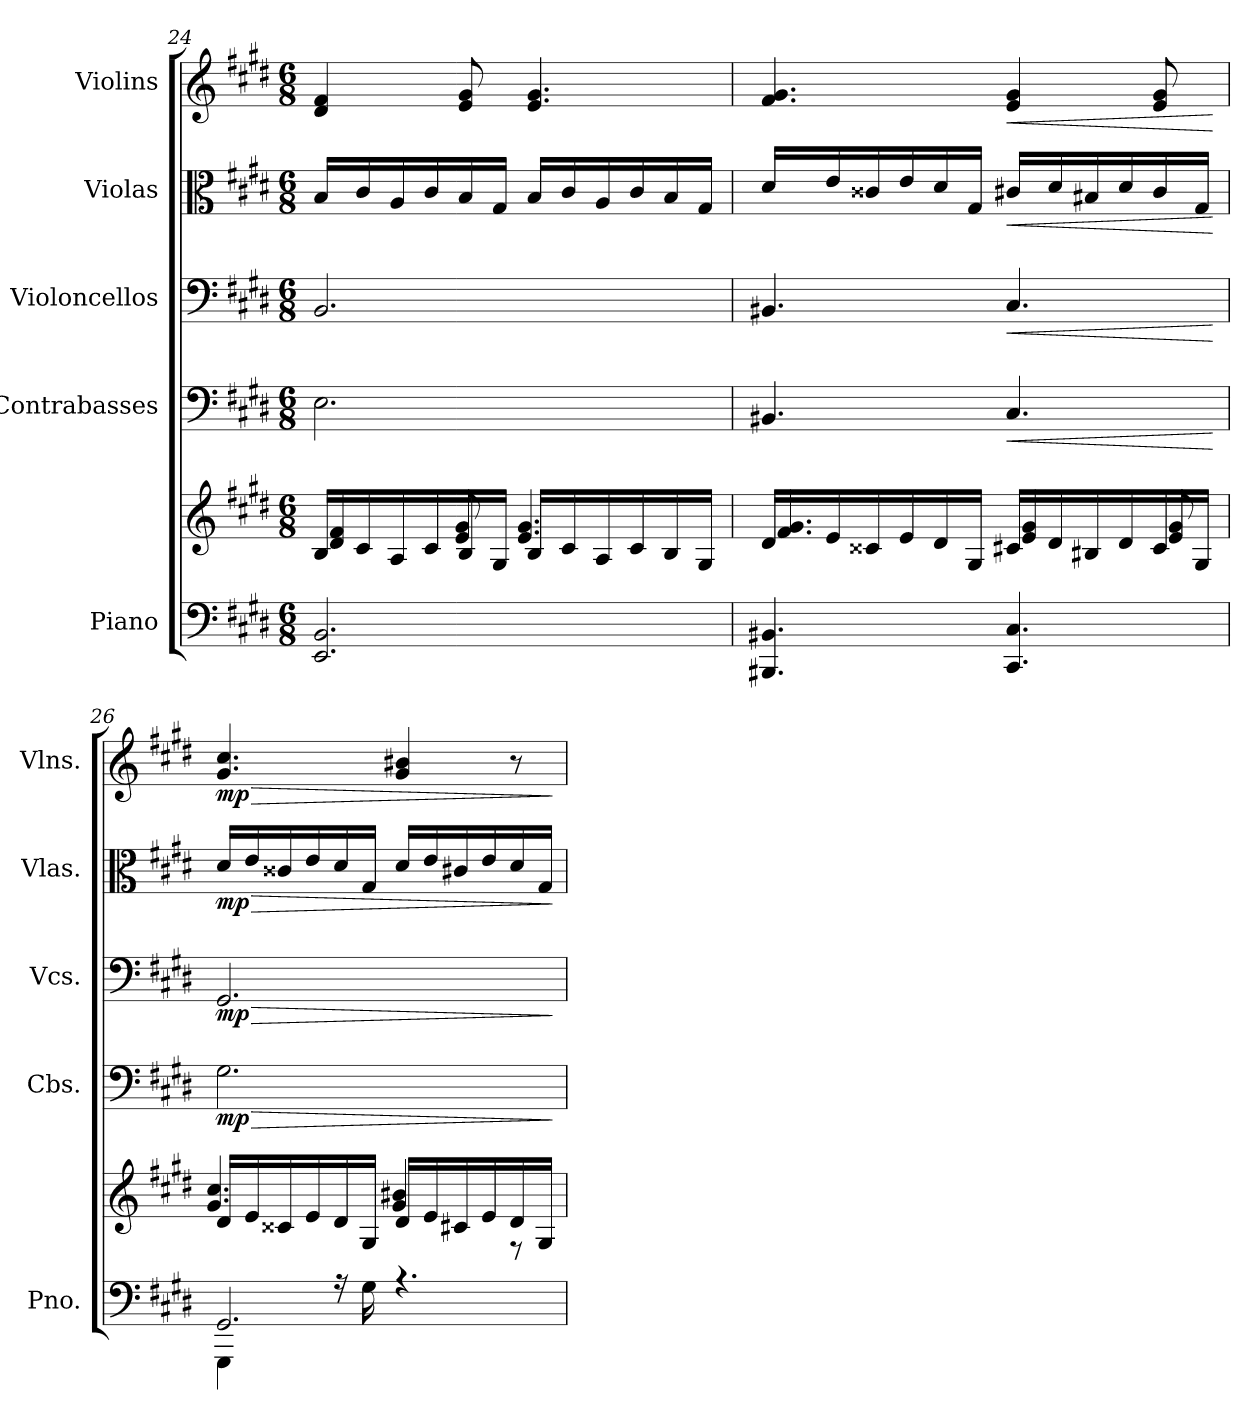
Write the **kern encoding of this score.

**kern	**kern	**kern	**dynam	**kern	**dynam	**kern	**dynam	**kern	**dynam
*part5	*part5	*part4	*part4	*part3	*part3	*part2	*part2	*part1	*part1
*staff6	*staff5	*staff4	*staff4	*staff3	*staff3	*staff2	*staff2	*staff1	*staff1
*I"Piano	*	*I"Contrabasses	*	*I"Violoncellos	*	*I"Violas	*	*I"Violins	*
*I'Pno.	*	*I'Cbs.	*	*I'Vcs.	*	*I'Vlas.	*	*I'Vlns.	*
*clefF4	*clefG2	*clefF4	*	*clefF4	*	*clefC3	*	*clefG2	*
*	*	*ITrd7c12	*	*	*	*	*	*	*
*k[f#c#g#d#]	*k[f#c#g#d#]	*k[f#c#g#d#]	*	*k[f#c#g#d#]	*	*k[f#c#g#d#]	*	*k[f#c#g#d#]	*
*M6/8	*M6/8	*M6/8	*	*M6/8	*	*M6/8	*	*M6/8	*
=24	=24	=24	=24	=24	=24	=24	=24	=24	=24
*	*^	*	*	*	*	*	*	*	*
2.EE/ 2.BB/	16B/LL	4d#/ 4f#/	2.EE\	.	2.BB/	.	16B/LL	.	4d#/ 4f#/	.
.	16c#/	.	.	.	.	.	16c#/	.	.	.
.	16A/	.	.	.	.	.	16A/	.	.	.
.	16c#/	.	.	.	.	.	16c#/	.	.	.
.	16B/	8e/ 8g#/	.	.	.	.	16B/	.	8e/ 8g#/	.
.	16G#/JJ	.	.	.	.	.	16G#/JJ	.	.	.
.	16B/LL	4.e/ 4.g#/	.	.	.	.	16B/LL	.	4.e/ 4.g#/	.
.	16c#/	.	.	.	.	.	16c#/	.	.	.
.	16A/	.	.	.	.	.	16A/	.	.	.
.	16c#/	.	.	.	.	.	16c#/	.	.	.
.	16B/	.	.	.	.	.	16B/	.	.	.
.	16G#/JJ	.	.	.	.	.	16G#/JJ	.	.	.
=25	=25	=25	=25	=25	=25	=25	=25	=25	=25	=25
4.BBB#X/ 4.BB#X/	16d#/LL	4.f#/ 4.g#/	4.BBB#X/	.	4.BB#X/	.	16d#/LL	.	4.f#/ 4.g#/	.
.	16e/	.	.	.	.	.	16e/	.	.	.
.	16c##X/	.	.	.	.	.	16c##X/	.	.	.
.	16e/	.	.	.	.	.	16e/	.	.	.
.	16d#/	.	.	.	.	.	16d#/	.	.	.
.	16G#/JJ	.	.	.	.	.	16G#/JJ	.	.	.
!	!	!	!	!LO:HP:b	!	!LO:HP:b	!	!LO:HP:b	!	!LO:HP:b
4.CC#/ 4.C#/	16c#X/LL	4e/ 4g#/	4.CC#/	<	4.C#/	<	16c#X/LL	<	4e/ 4g#/	<
.	16d#/	.	.	.	.	.	16d#/	.	.	.
.	16B#X/	.	.	.	.	.	16B#X/	.	.	.
.	16d#/	.	.	.	.	.	16d#/	.	.	.
.	16c#/	8e/ 8g#/	.	.	.	.	16c#/	.	8e/ 8g#/	.
.	16G#/JJ	.	.	.	.	.	16G#/JJ	.	.	.
*	*v	*v	*	*	*	*	*	*	*	*
.	.	.	[	.	[	.	[	.	[
!!LO:PB:g=z
=26	=26	=26	=26	=26	=26	=26	=26	=26	=26
*^	*^	*	*	*	*	*	*	*	*
!	!	!	!	!	!LO:HP:b	!	!LO:HP:b	!	!LO:HP:b	!	!LO:HP:b
!	!	!	!	!	!LO:DY:n=1:b	!	!LO:DY:n=1:b	!	!LO:DY:n=1:b	!	!LO:DY:n=1:b
4GGG#\	2.GG#/	16d#/LL	4.g#/ 4.cc#/	2.GG#\	> mp	2.GG#/	> mp	16d#/LL	> mp	4.g#/ 4.cc#/	> mp
.	.	16e/	.	.	.	.	.	16e/	.	.	.
.	.	16c##X/	.	.	.	.	.	16c##X/	.	.	.
.	.	16e/	.	.	.	.	.	16e/	.	.	.
16r	.	16d#/	.	.	.	.	.	16d#/	.	.	.
16G#\	.	16G#/JJ	.	.	.	.	.	16G#/JJ	.	.	.
4.r	.	16d#/LL	4g#/ 4b#X/	.	.	.	.	16d#/LL	.	4g#/ 4b#X/	.
.	.	16e/	.	.	.	.	.	16e/	.	.	.
.	.	16c#X/	.	.	.	.	.	16c#X/	.	.	.
.	.	16e/	.	.	.	.	.	16e/	.	.	.
.	.	16d#/	8r	.	.	.	.	16d#/	.	8r	.
.	.	16G#/JJ	.	.	.	.	.	16G#/JJ	.	.	.
*v	*v	*	*	*	*	*	*	*	*	*	*
*	*v	*v	*	*	*	*	*	*	*	*
.	.	.	]	.	]	.	]	.	]
=	=	=	=	=	=	=	=	=	=
*-	*-	*-	*-	*-	*-	*-	*-	*-	*-
